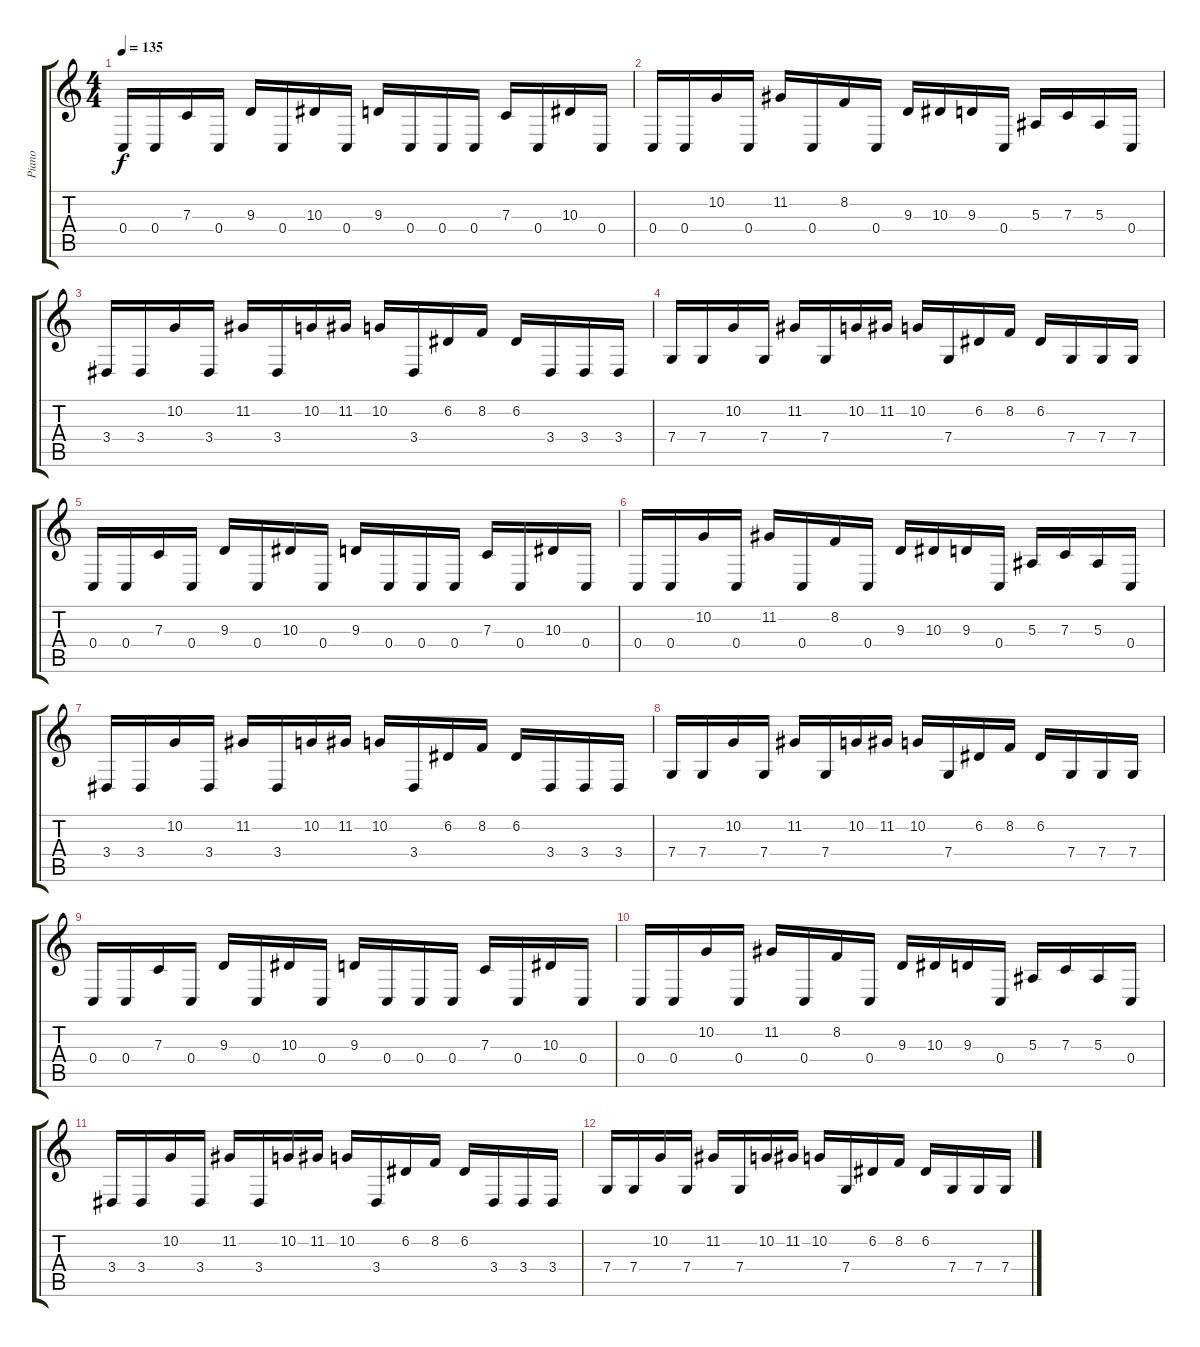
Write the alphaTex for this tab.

\track ("Piano" "Piano") {instrument acousticgrandpiano}
\staff {score tabs}
\tuning (D4 A3 F3 C3 G2 C2) {hide}
\ts (4 4)
\tempo 135
\clef g2
\ks c
0.4.16{dy f} 0.4.16 7.3.16 0.4.16 9.3.16 0.4.16 10.3.16 0.4.16 9.3.16 0.4.16 0.4.16 0.4.16 7.3.16 0.4.16 10.3.16 0.4.16 |
0.4.16 0.4.16 10.2.16 0.4.16 11.2.16 0.4.16 8.2.16 0.4.16 9.3.16 10.3.16 9.3.16 0.4.16 5.3.16 7.3.16 5.3.16 0.4.16 |
3.4.16 3.4.16 10.2.16 3.4.16 11.2.16 3.4.16 10.2.16 11.2.16 10.2.16 3.4.16 6.2.16 8.2.16 6.2.16 3.4.16 3.4.16 3.4.16 |
7.4.16 7.4.16 10.2.16 7.4.16 11.2.16 7.4.16 10.2.16 11.2.16 10.2.16 7.4.16 6.2.16 8.2.16 6.2.16 7.4.16 7.4.16 7.4.16 |
0.4.16 0.4.16 7.3.16 0.4.16 9.3.16 0.4.16 10.3.16 0.4.16 9.3.16 0.4.16 0.4.16 0.4.16 7.3.16 0.4.16 10.3.16 0.4.16 |
0.4.16 0.4.16 10.2.16 0.4.16 11.2.16 0.4.16 8.2.16 0.4.16 9.3.16 10.3.16 9.3.16 0.4.16 5.3.16 7.3.16 5.3.16 0.4.16 |
3.4.16 3.4.16 10.2.16 3.4.16 11.2.16 3.4.16 10.2.16 11.2.16 10.2.16 3.4.16 6.2.16 8.2.16 6.2.16 3.4.16 3.4.16 3.4.16 |
7.4.16 7.4.16 10.2.16 7.4.16 11.2.16 7.4.16 10.2.16 11.2.16 10.2.16 7.4.16 6.2.16 8.2.16 6.2.16 7.4.16 7.4.16 7.4.16 |
0.4.16 0.4.16 7.3.16 0.4.16 9.3.16 0.4.16 10.3.16 0.4.16 9.3.16 0.4.16 0.4.16 0.4.16 7.3.16 0.4.16 10.3.16 0.4.16 |
0.4.16 0.4.16 10.2.16 0.4.16 11.2.16 0.4.16 8.2.16 0.4.16 9.3.16 10.3.16 9.3.16 0.4.16 5.3.16 7.3.16 5.3.16 0.4.16 |
3.4.16 3.4.16 10.2.16 3.4.16 11.2.16 3.4.16 10.2.16 11.2.16 10.2.16 3.4.16 6.2.16 8.2.16 6.2.16 3.4.16 3.4.16 3.4.16 |
7.4.16 7.4.16 10.2.16 7.4.16 11.2.16 7.4.16 10.2.16 11.2.16 10.2.16 7.4.16 6.2.16 8.2.16 6.2.16 7.4.16 7.4.16 7.4.16
